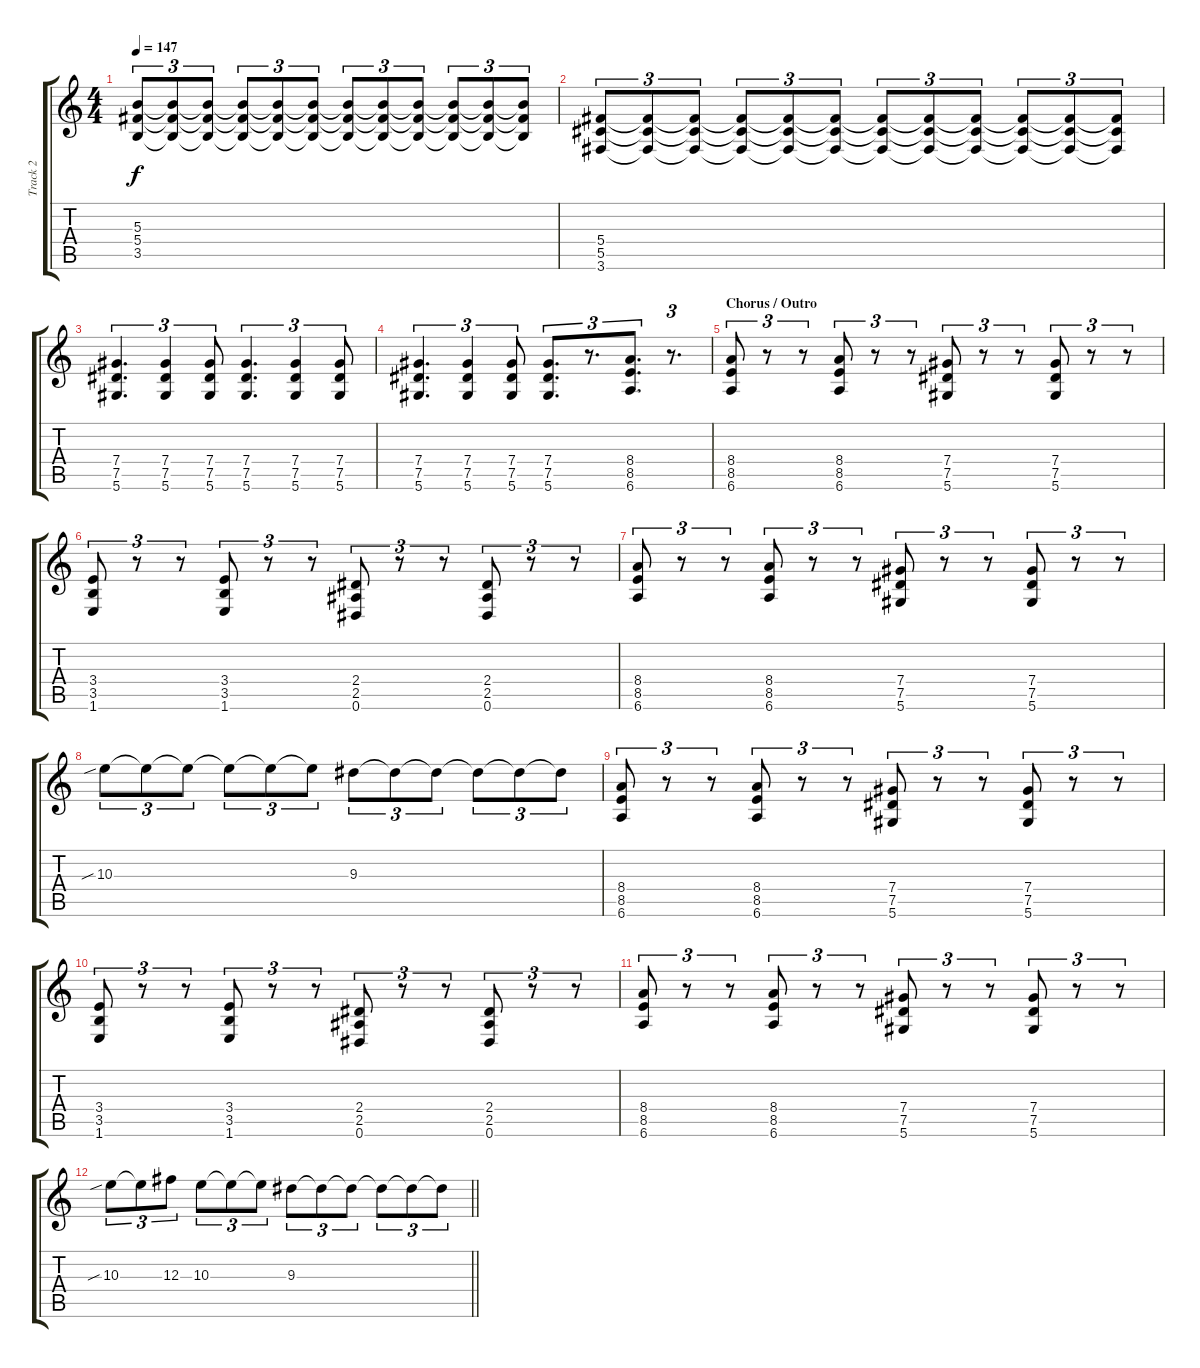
\track ("Track 2" "Track 2") {instrument distortionguitar}
\staff {score tabs}
\tuning (Eb4 Bb3 Gb3 Db3 Ab2 Eb2) {hide}
\ts (4 4)
\tempo 147
\clef g2
\ks c
(5.3 5.4 3.5).8{tu (3 2) dy f} (5.3{t} 5.4{t} 3.5{t}).8{tu (3 2)} (5.3{t} 5.4{t} 3.5{t}).8{tu (3 2)} (5.3{t} 5.4{t} 3.5{t}).8{tu (3 2)} (5.3{t} 5.4{t} 3.5{t}).8{tu (3 2)} (5.3{t} 5.4{t} 3.5{t}).8{tu (3 2)} (5.3{t} 5.4{t} 3.5{t}).8{tu (3 2)} (5.3{t} 5.4{t} 3.5{t}).8{tu (3 2)} (5.3{t} 5.4{t} 3.5{t}).8{tu (3 2)} (5.3{t} 5.4{t} 3.5{t}).8{tu (3 2)} (5.3{t} 5.4{t} 3.5{t}).8{tu (3 2)} (5.3{t} 5.4{t} 3.5{t}).8{tu (3 2)} |
(5.4 5.5 3.6).8{tu (3 2)} (5.4{t} 5.5{t} 3.6{t}).8{tu (3 2)} (5.4{t} 5.5{t} 3.6{t}).8{tu (3 2)} (5.4{t} 5.5{t} 3.6{t}).8{tu (3 2)} (5.4{t} 5.5{t} 3.6{t}).8{tu (3 2)} (5.4{t} 5.5{t} 3.6{t}).8{tu (3 2)} (5.4{t} 5.5{t} 3.6{t}).8{tu (3 2)} (5.4{t} 5.5{t} 3.6{t}).8{tu (3 2)} (5.4{t} 5.5{t} 3.6{t}).8{tu (3 2)} (5.4{t} 5.5{t} 3.6{t}).8{tu (3 2)} (5.4{t} 5.5{t} 3.6{t}).8{tu (3 2)} (5.4{t} 5.5{t} 3.6{t}).8{tu (3 2)} |
(7.4 7.5 5.6).4{d tu (3 2)} (7.4 7.5 5.6).4{tu (3 2)} (7.4 7.5 5.6).8{tu (3 2)} (7.4 7.5 5.6).4{d tu (3 2)} (7.4 7.5 5.6).4{tu (3 2)} (7.4 7.5 5.6).8{tu (3 2)} |
(7.4 7.5 5.6).4{d tu (3 2)} (7.4 7.5 5.6).4{tu (3 2)} (7.4 7.5 5.6).8{tu (3 2)} (7.4 7.5 5.6).8{d tu (3 2)} r.8{d tu (3 2)} (8.4 8.5 6.6).8{d tu (3 2)} r.8{d tu (3 2)} |
\section ("" "Chorus / Outro")
(8.4 8.5 6.6).8{tu (3 2)} r.8{tu (3 2)} r.8{tu (3 2)} (8.4 8.5 6.6).8{tu (3 2)} r.8{tu (3 2)} r.8{tu (3 2)} (7.4 7.5 5.6).8{tu (3 2)} r.8{tu (3 2)} r.8{tu (3 2)} (7.4 7.5 5.6).8{tu (3 2)} r.8{tu (3 2)} r.8{tu (3 2)} |
(3.4 3.5 1.6).8{tu (3 2)} r.8{tu (3 2)} r.8{tu (3 2)} (3.4 3.5 1.6).8{tu (3 2)} r.8{tu (3 2)} r.8{tu (3 2)} (2.4 2.5 0.6).8{tu (3 2)} r.8{tu (3 2)} r.8{tu (3 2)} (2.4 2.5 0.6).8{tu (3 2)} r.8{tu (3 2)} r.8{tu (3 2)} |
(8.4 8.5 6.6).8{tu (3 2)} r.8{tu (3 2)} r.8{tu (3 2)} (8.4 8.5 6.6).8{tu (3 2)} r.8{tu (3 2)} r.8{tu (3 2)} (7.4 7.5 5.6).8{tu (3 2)} r.8{tu (3 2)} r.8{tu (3 2)} (7.4 7.5 5.6).8{tu (3 2)} r.8{tu (3 2)} r.8{tu (3 2)} |
10.3{sib}.8{tu (3 2)} 10.3{t}.8{tu (3 2)} 10.3{t}.8{tu (3 2)} 10.3{t}.8{tu (3 2)} 10.3{t}.8{tu (3 2)} 10.3{t}.8{tu (3 2)} 9.3.8{tu (3 2)} 9.3{t}.8{tu (3 2)} 9.3{t}.8{tu (3 2)} 9.3{t}.8{tu (3 2)} 9.3{t}.8{tu (3 2)} 9.3{t}.8{tu (3 2)} |
(8.4 8.5 6.6).8{tu (3 2)} r.8{tu (3 2)} r.8{tu (3 2)} (8.4 8.5 6.6).8{tu (3 2)} r.8{tu (3 2)} r.8{tu (3 2)} (7.4 7.5 5.6).8{tu (3 2)} r.8{tu (3 2)} r.8{tu (3 2)} (7.4 7.5 5.6).8{tu (3 2)} r.8{tu (3 2)} r.8{tu (3 2)} |
(3.4 3.5 1.6).8{tu (3 2)} r.8{tu (3 2)} r.8{tu (3 2)} (3.4 3.5 1.6).8{tu (3 2)} r.8{tu (3 2)} r.8{tu (3 2)} (2.4 2.5 0.6).8{tu (3 2)} r.8{tu (3 2)} r.8{tu (3 2)} (2.4 2.5 0.6).8{tu (3 2)} r.8{tu (3 2)} r.8{tu (3 2)} |
(8.4 8.5 6.6).8{tu (3 2)} r.8{tu (3 2)} r.8{tu (3 2)} (8.4 8.5 6.6).8{tu (3 2)} r.8{tu (3 2)} r.8{tu (3 2)} (7.4 7.5 5.6).8{tu (3 2)} r.8{tu (3 2)} r.8{tu (3 2)} (7.4 7.5 5.6).8{tu (3 2)} r.8{tu (3 2)} r.8{tu (3 2)} |
\barLineRight lightlight
10.3{sib}.8{tu (3 2)} 10.3{t}.8{tu (3 2)} 12.3.8{tu (3 2)} 10.3.8{tu (3 2)} 10.3{t}.8{tu (3 2)} 10.3{t}.8{tu (3 2)} 9.3.8{tu (3 2)} 9.3{t}.8{tu (3 2)} 9.3{t}.8{tu (3 2)} 9.3{t}.8{tu (3 2)} 9.3{t}.8{tu (3 2)} 9.3{t}.8{tu (3 2)}
